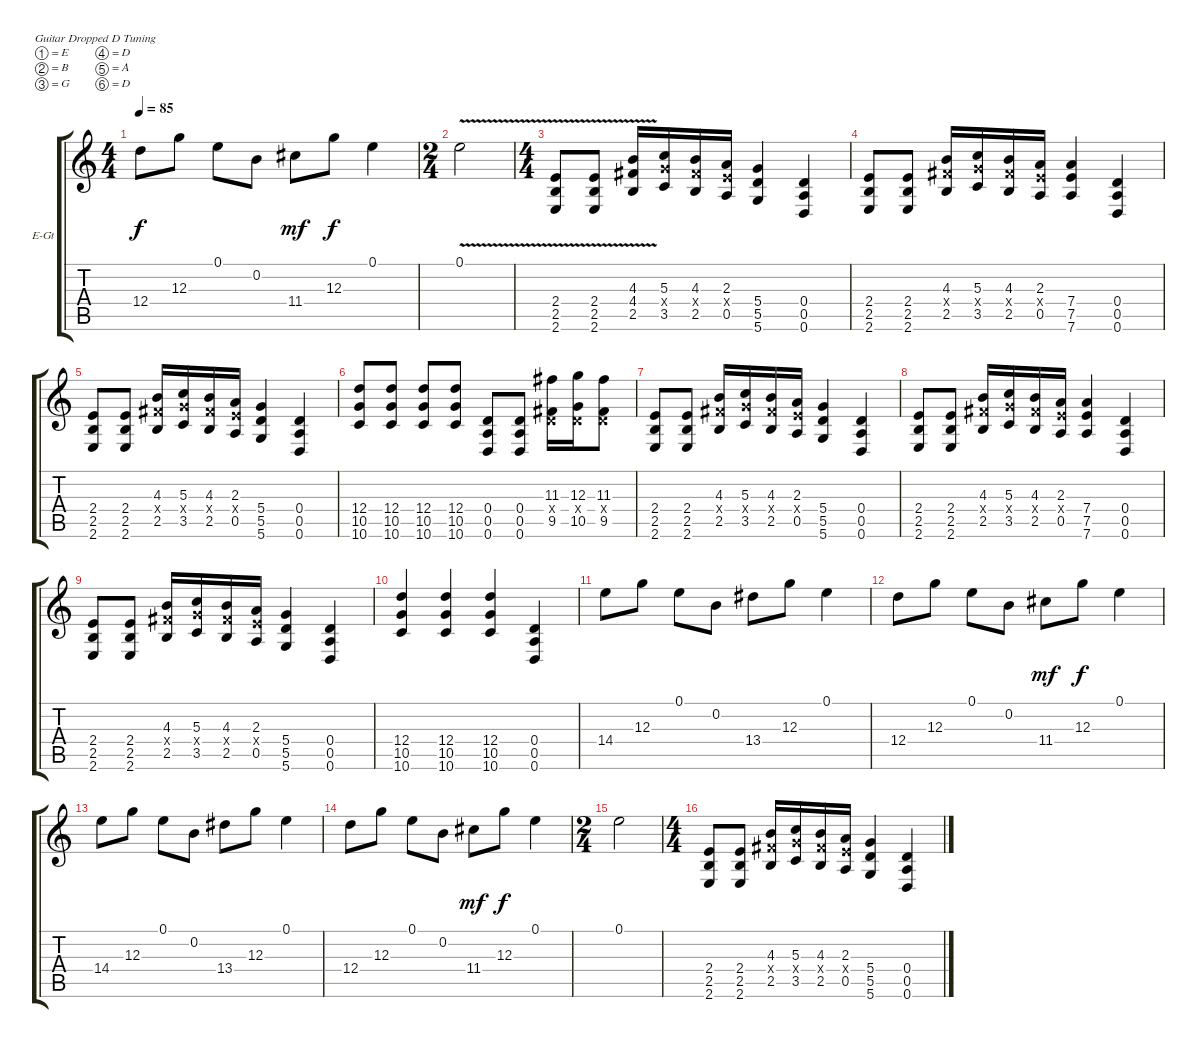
\bracketExtendMode groupsimilarinstruments
\firstSystemTrackNameOrientation horizontal
\otherSystemsTrackNameOrientation horizontal
\track ("Track 1" "E-Gt") {instrument electricguitarclean}
\staff {score tabs}
\tuning (E4 B3 G3 D3 A2 D2)
\ts (4 4)
\tempo 85
\clef g2
\ks c
12.4.8{dy f} 12.3.8 0.1.8 0.2.8 11.4.8{dy mf} 12.3.8{dy f} 0.1.4 |
\ts (2 4)
\beaming (8 2 2)
0.1{v}.2 |
\ts (4 4)
\beaming (8 2 2 2 2)
(2.4{v} 2.5{v} 2.6{v}).8 (2.4{v} 2.5{v} 2.6{v}).8 (4.3{v} 4.4{v} 2.5{v}).16 (5.3 5.4{x} 3.5).16 (4.3 4.4{x} 2.5).16 (2.3 2.4{x} 0.5).16 (5.4 5.5 5.6).4 (0.4 0.5 0.6).4 |
(2.4 2.5 2.6).8 (2.4 2.5 2.6).8 (4.3 4.4{x} 2.5).16 (5.3 5.4{x} 3.5).16 (4.3 4.4{x} 2.5).16 (2.3 2.4{x} 0.5).16 (7.4 7.5 7.6).4 (0.4 0.5 0.6).4 |
(2.4 2.5 2.6).8 (2.4 2.5 2.6).8 (4.3 4.4{x} 2.5).16 (5.3 5.4{x} 3.5).16 (4.3 4.4{x} 2.5).16 (2.3 2.4{x} 0.5).16 (5.4 5.5 5.6).4 (0.4 0.5 0.6).4 |
(12.4 10.5 10.6).8 (12.4 10.5 10.6).8 (12.4 10.5 10.6).8 (12.4 10.5 10.6).8 (0.4 0.5 0.6).8 (0.4 0.5 0.6).8 (11.3 0.4{x} 9.5).16 (12.3 0.4{x} 10.5).16 (11.3 0.4{x} 9.5).8 |
(2.4 2.5 2.6).8 (2.4 2.5 2.6).8 (4.3 4.4{x} 2.5).16 (5.3 5.4{x} 3.5).16 (4.3 4.4{x} 2.5).16 (2.3 2.4{x} 0.5).16 (5.4 5.5 5.6).4 (0.4 0.5 0.6).4 |
(2.4 2.5 2.6).8 (2.4 2.5 2.6).8 (4.3 4.4{x} 2.5).16 (5.3 5.4{x} 3.5).16 (4.3 4.4{x} 2.5).16 (2.3 2.4{x} 0.5).16 (7.4 7.5 7.6).4 (0.4 0.5 0.6).4 |
(2.4 2.5 2.6).8 (2.4 2.5 2.6).8 (4.3 4.4{x} 2.5).16 (5.3 5.4{x} 3.5).16 (4.3 4.4{x} 2.5).16 (2.3 2.4{x} 0.5).16 (5.4 5.5 5.6).4 (0.4 0.5 0.6).4 |
(12.4 10.5 10.6).4 (12.4 10.5 10.6).4 (12.4 10.5 10.6).4 (0.4 0.5 0.6).4 |
14.4.8 12.3.8 0.1.8 0.2.8 13.4.8 12.3.8 0.1.4 |
12.4.8 12.3.8 0.1.8 0.2.8 11.4.8{dy mf} 12.3.8{dy f} 0.1.4 |
14.4.8 12.3.8 0.1.8 0.2.8 13.4.8 12.3.8 0.1.4 |
12.4.8 12.3.8 0.1.8 0.2.8 11.4.8{dy mf} 12.3.8{dy f} 0.1.4 |
\ts (2 4)
\beaming (8 2 2)
0.1.2 |
\ts (4 4)
\beaming (8 2 2 2 2)
(2.4 2.5 2.6).8 (2.4 2.5 2.6).8 (4.3 4.4{x} 2.5).16 (5.3 5.4{x} 3.5).16 (4.3 4.4{x} 2.5).16 (2.3 2.4{x} 0.5).16 (5.4 5.5 5.6).4 (0.4 0.5 0.6).4
